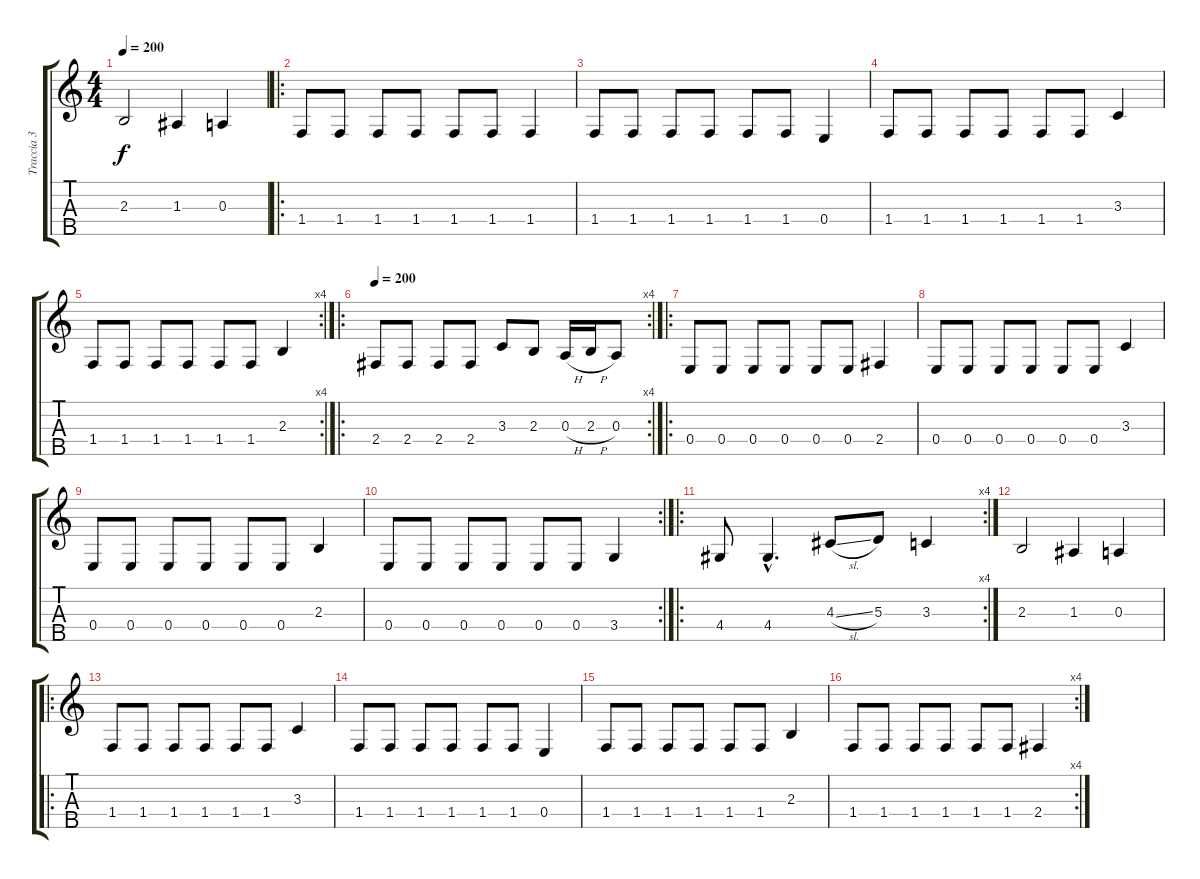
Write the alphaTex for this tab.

\track ("Traccia 3" "Traccia 3") {instrument electricbassfinger}
\staff {score tabs}
\tuning (G3 D3 A2 E2 B1) {hide}
\ts (4 4)
\tempo 200
\clef g2
\ks c
2.3.2{dy f} 1.3.4 0.3.4 |
\ro
1.4.8 1.4.8 1.4.8 1.4.8 1.4.8 1.4.8 1.4.4 |
1.4.8 1.4.8 1.4.8 1.4.8 1.4.8 1.4.8 0.4.4 |
1.4.8 1.4.8 1.4.8 1.4.8 1.4.8 1.4.8 3.3.4 |
\rc 4
1.4.8 1.4.8 1.4.8 1.4.8 1.4.8 1.4.8 2.3.4 |
\ro
\rc 4
\tempo 200
2.4.8 2.4.8 2.4.8 2.4.8 3.3.8 2.3.8 0.3{h}.16 2.3{h}.16 0.3.8 |
\ro
0.4.8 0.4.8 0.4.8 0.4.8 0.4.8 0.4.8 2.4.4 |
0.4.8 0.4.8 0.4.8 0.4.8 0.4.8 0.4.8 3.3.4 |
0.4.8 0.4.8 0.4.8 0.4.8 0.4.8 0.4.8 2.3.4 |
\rc 2
0.4.8 0.4.8 0.4.8 0.4.8 0.4.8 0.4.8 3.4.4 |
\ro
\rc 4
4.4.8 4.4{hac}.4{d} 4.3{sl}.8 5.3.8 3.3.4 |
2.3.2 1.3.4 0.3.4 |
\ro
1.4.8 1.4.8 1.4.8 1.4.8 1.4.8 1.4.8 3.3.4 |
1.4.8 1.4.8 1.4.8 1.4.8 1.4.8 1.4.8 0.4.4 |
1.4.8 1.4.8 1.4.8 1.4.8 1.4.8 1.4.8 2.3.4 |
\rc 4
1.4.8 1.4.8 1.4.8 1.4.8 1.4.8 1.4.8 2.4.4
